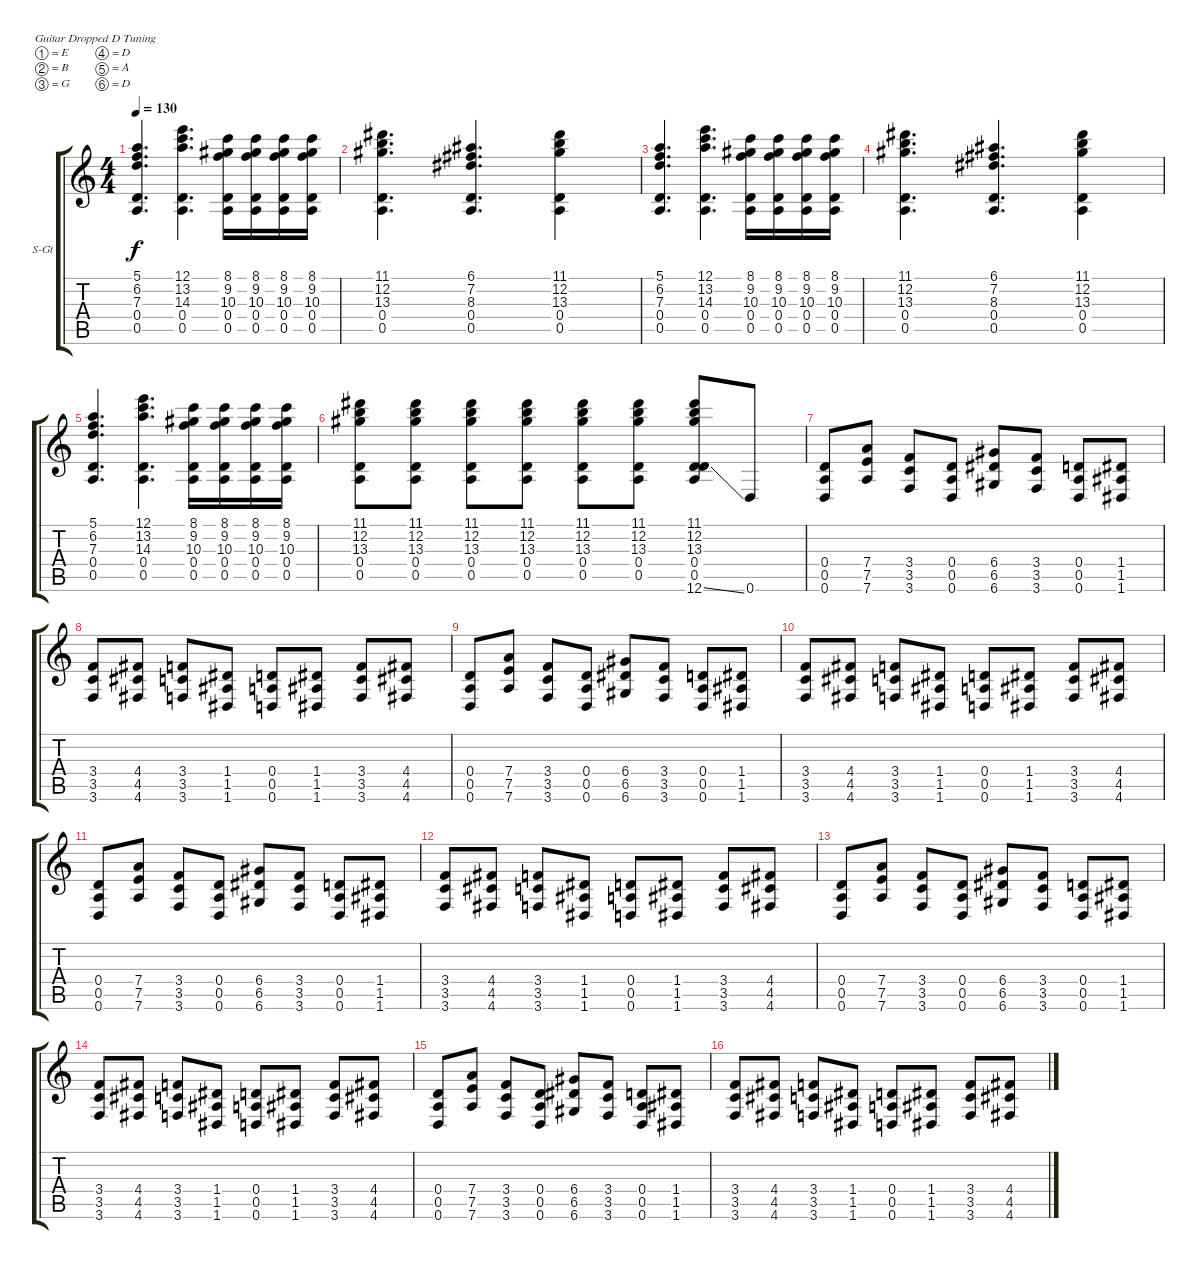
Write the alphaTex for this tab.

\defaultSystemsLayout 4
\bracketExtendMode groupsimilarinstruments
\firstSystemTrackNameOrientation horizontal
\otherSystemsTrackNameOrientation horizontal
\track ("Steel Guitar" "S-Gt") {instrument acousticguitarsteel}
\staff {score tabs}
\tuning (E4 B3 G3 D3 A2 D2)
\ts (4 4)
\tempo 130
\clef g2
\ks c
(5.1 6.2 7.3 0.4 0.5).4{d dy f} (12.1 13.2 14.3 0.4 0.5).4{d} (0.5 0.4 10.3 9.2 8.1).16 (0.5 0.4 10.3 9.2 8.1).16 (0.5 0.4 10.3 9.2 8.1).16 (0.5 0.4 10.3 9.2 8.1).16 |
(11.1 12.2 13.3 0.4 0.5).4{d} (6.1 7.2 8.3 0.4 0.5).4{d} (11.1 12.2 13.3 0.5 0.4).4 |
(5.1 6.2 7.3 0.4 0.5).4{d} (12.1 13.2 14.3 0.4 0.5).4{d} (0.5 0.4 10.3 9.2 8.1).16 (0.5 0.4 10.3 9.2 8.1).16 (0.5 0.4 10.3 9.2 8.1).16 (0.5 0.4 10.3 9.2 8.1).16 |
(11.1 12.2 13.3 0.4 0.5).4{d} (6.1 7.2 8.3 0.4 0.5).4{d} (11.1 12.2 13.3 0.5 0.4).4 |
(5.1 6.2 7.3 0.4 0.5).4{d} (12.1 13.2 14.3 0.4 0.5).4{d} (0.5 0.4 10.3 9.2 8.1).16 (0.5 0.4 10.3 9.2 8.1).16 (0.5 0.4 10.3 9.2 8.1).16 (0.5 0.4 10.3 9.2 8.1).16 |
(11.1 12.2 13.3 0.4 0.5).8 (11.1 12.2 13.3 0.4 0.5).8 (11.1 12.2 13.3 0.4 0.5).8 (11.1 12.2 13.3 0.4 0.5).8 (11.1 12.2 13.3 0.4 0.5).8 (11.1 12.2 13.3 0.4 0.5).8 (11.1 12.2 13.3 0.4 0.5 12.6{ss}).8 0.6.8 |
(0.6 0.5 0.4).8 (7.4 7.5 7.6).8 (3.6 3.5 3.4).8 (0.4 0.5 0.6).8 (6.6 6.5 6.4).8 (3.4 3.5 3.6).8 (0.6 0.5 0.4).8 (1.4 1.5 1.6).8 |
(3.6 3.5 3.4).8 (4.4 4.5 4.6).8 (3.6 3.5 3.4).8 (1.5 1.6 1.4).8 (0.4 0.5 0.6).8 (1.6 1.5 1.4).8 (3.4 3.5 3.6).8 (4.6 4.5 4.4).8 |
(0.6 0.5 0.4).8 (7.4 7.5 7.6).8 (3.6 3.5 3.4).8 (0.4 0.5 0.6).8 (6.6 6.5 6.4).8 (3.4 3.5 3.6).8 (0.6 0.5 0.4).8 (1.4 1.5 1.6).8 |
(3.6 3.5 3.4).8 (4.4 4.5 4.6).8 (3.6 3.5 3.4).8 (1.5 1.6 1.4).8 (0.4 0.5 0.6).8 (1.6 1.5 1.4).8 (3.4 3.5 3.6).8 (4.6 4.5 4.4).8 |
(0.6 0.5 0.4).8 (7.4 7.5 7.6).8 (3.6 3.5 3.4).8 (0.4 0.5 0.6).8 (6.6 6.5 6.4).8 (3.4 3.5 3.6).8 (0.6 0.5 0.4).8 (1.4 1.5 1.6).8 |
(3.6 3.5 3.4).8 (4.4 4.5 4.6).8 (3.6 3.5 3.4).8 (1.5 1.6 1.4).8 (0.4 0.5 0.6).8 (1.6 1.5 1.4).8 (3.4 3.5 3.6).8 (4.6 4.5 4.4).8 |
(0.6 0.5 0.4).8 (7.4 7.5 7.6).8 (3.6 3.5 3.4).8 (0.4 0.5 0.6).8 (6.6 6.5 6.4).8 (3.4 3.5 3.6).8 (0.6 0.5 0.4).8 (1.4 1.5 1.6).8 |
(3.6 3.5 3.4).8 (4.4 4.5 4.6).8 (3.6 3.5 3.4).8 (1.5 1.6 1.4).8 (0.4 0.5 0.6).8 (1.6 1.5 1.4).8 (3.4 3.5 3.6).8 (4.6 4.5 4.4).8 |
(0.6 0.5 0.4).8 (7.4 7.5 7.6).8 (3.6 3.5 3.4).8 (0.4 0.5 0.6).8 (6.6 6.5 6.4).8 (3.4 3.5 3.6).8 (0.6 0.5 0.4).8 (1.4 1.5 1.6).8 |
(3.6 3.5 3.4).8 (4.4 4.5 4.6).8 (3.6 3.5 3.4).8 (1.5 1.6 1.4).8 (0.4 0.5 0.6).8 (1.6 1.5 1.4).8 (3.4 3.5 3.6).8 (4.6 4.5 4.4).8
